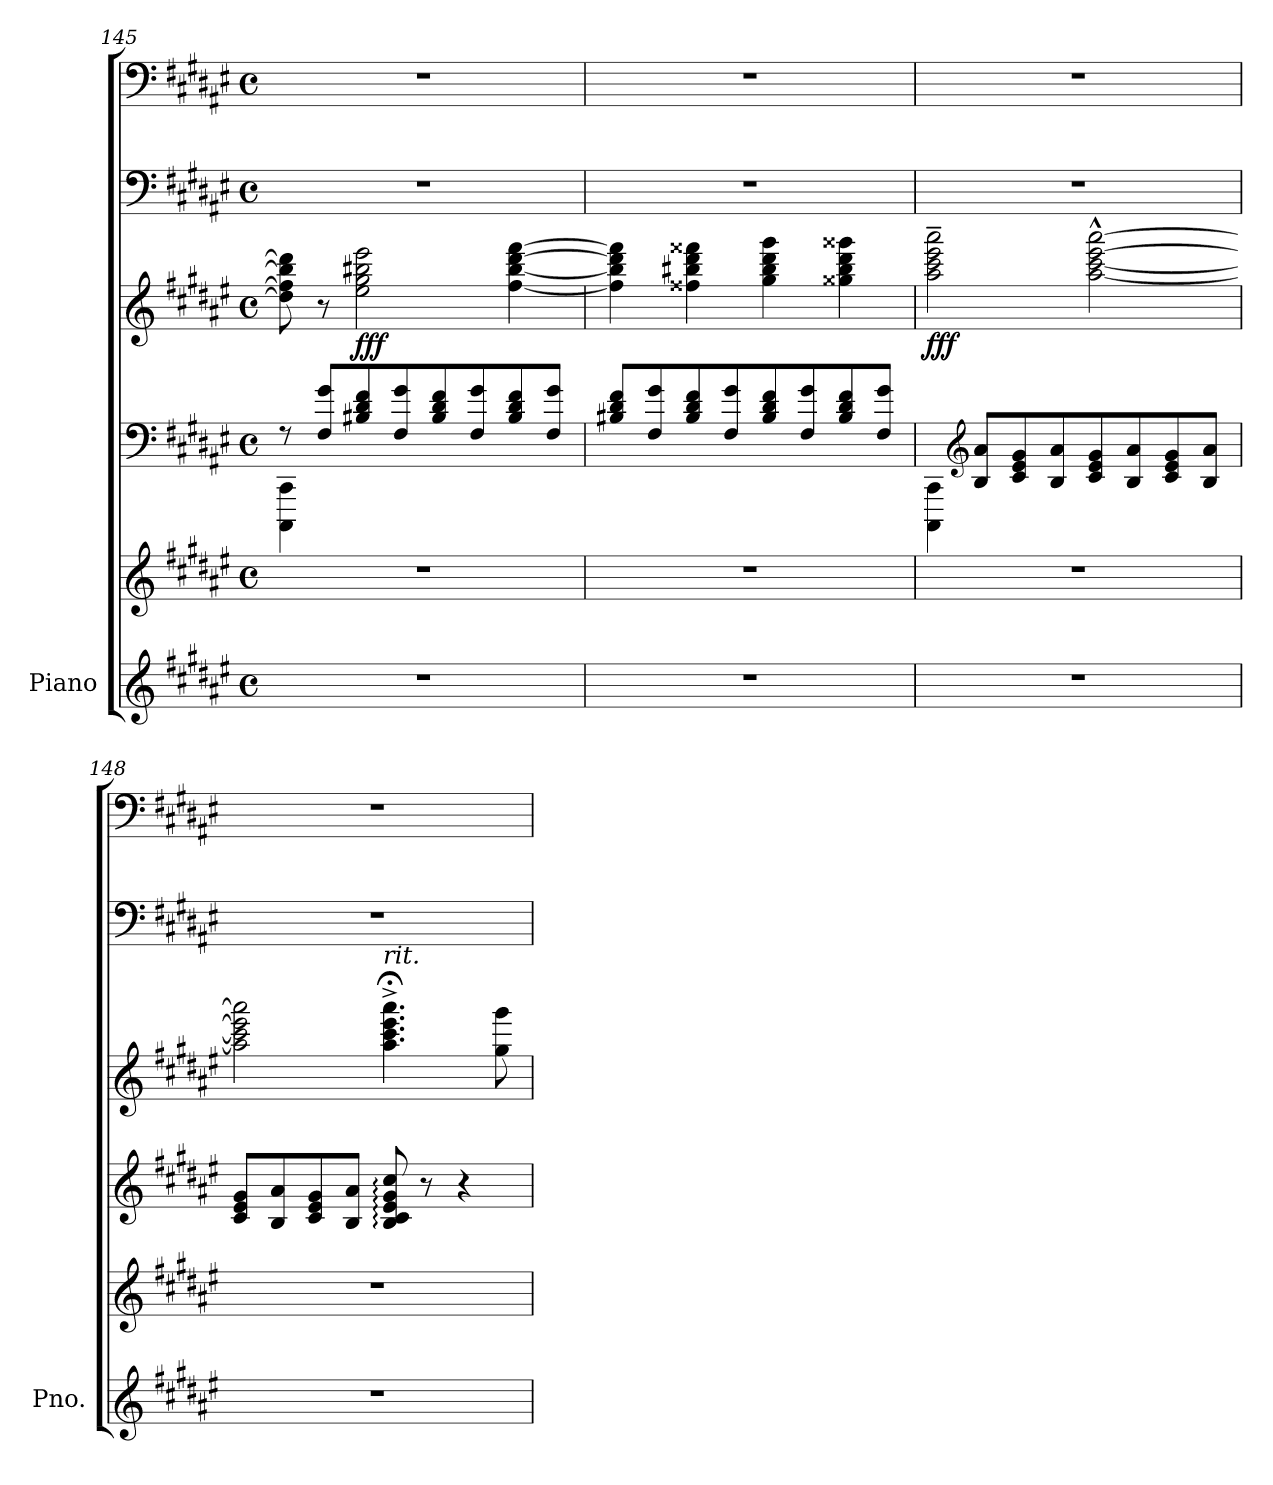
**kern	**kern	**kern	**kern	**kern	**kern	**dynam
*part1	*part1	*part1	*part1	*part1	*part1	*part1
*staff6	*staff5	*staff4	*staff3	*staff2	*staff1	*staff1/2/3/4/5/6
*I"Piano	*	*	*	*	*	*
*I'Pno.	*	*	*	*	*	*
!!LO:PB:g=z
*clefG2	*clefG2	*clefF4	*clefG2	*clefF4	*clefF4	*
*k[f#c#g#d#a#e#]	*k[f#c#g#d#a#e#]	*k[f#c#g#d#a#e#]	*k[f#c#g#d#a#e#]	*k[f#c#g#d#a#e#]	*k[f#c#g#d#a#e#]	*
*M4/4	*M4/4	*M4/4	*M4/4	*M4/4	*M4/4	*
*met(c)	*met(c)	*met(c)	*met(c)	*met(c)	*met(c)	*
=145	=145	=145	=145	=145	=145	=145
*	*	*^	*	*	*	*
1r	1r	8rF	4CCC#\ 4CC#\	8dd#\] 8ff#\] 8bb\] 8ddd#\]	1r	1r	.
.	.	8F#/ 8g#/L	.	8r	.	.	.
!	!	!	!	!	!	!	!LO:DY:b=3
.	.	8B#X/ 8d#/ 8f#/	4ryy	2ee#\ 2gg#\ 2bb#X\ 2eee#\	.	.	fff
.	.	8F#/ 8g#/	.	.	.	.	.
.	.	8B#/ 8d#/ 8f#/	2ryy	.	.	.	.
.	.	8F#/ 8g#/	.	.	.	.	.
.	.	8B#/ 8d#/ 8f#/	.	[4ff#\ [4bb#\ [4ddd#\ [4fff#\	.	.	.
.	.	8F#/ 8g#/J	.	.	.	.	.
*	*	*v	*v	*	*	*	*
=146	=146	=146	=146	=146	=146	=146
1r	1r	8B#X/ 8d#/ 8f#/L	4ff#\] 4bb#\] 4ddd#\] 4fff#\]	1r	1r	.
.	.	8F#/ 8g#/	.	.	.	.
.	.	8B#/ 8d#/ 8f#/	4ff##X\ 4bb#X\ 4ddd#\ 4fff##X\	.	.	.
.	.	8F#/ 8g#/	.	.	.	.
.	.	8B#/ 8d#/ 8f#/	4gg#\ 4bb#\ 4ddd#\ 4ggg#\	.	.	.
.	.	8F#/ 8g#/	.	.	.	.
.	.	8B#/ 8d#/ 8f#/	4gg##X\ 4bb#\ 4ddd#\ 4ggg##X\	.	.	.
.	.	8F#/ 8g#/J	.	.	.	.
=147	=147	=147	=147	=147	=147	=147
*	*	*^	*	*	*	*
!	!	!	!	!	!	!	!LO:DY:b=3
1r	1r	8rFyy	4CCC#\ 4CC#\	2aa#\~ 2ccc#\~ 2eee#\~ 2aaa#\~	1r	1r	fff
*	*	*clefG2	*	*	*	*	*
.	.	8B/ 8a#/L	.	.	.	.	.
.	.	8c#/ 8e#/ 8g#/	4ryy	.	.	.	.
.	.	8B/ 8a#/	.	.	.	.	.
.	.	8c#/ 8e#/ 8g#/	2ryy	[2aa#\^^ [2ccc#\^^ [2eee#\^^ [2aaa#\^^	.	.	.
.	.	8B/ 8a#/	.	.	.	.	.
.	.	8c#/ 8e#/ 8g#/	.	.	.	.	.
.	.	8B/ 8a#/J	.	.	.	.	.
*	*	*v	*v	*	*	*	*
=148	=148	=148	=148	=148	=148	=148
*	*	*	*	*	*MM130	*
1r	1r	8c#/ 8e#/ 8g#/L	2aa#\] 2ccc#\] 2eee#\] 2aaa#\]	1r	1r	.
.	.	8B/ 8a#/	.	.	.	.
.	.	8c#/ 8e#/ 8g#/	.	.	.	.
.	.	8B/ 8a#/J	.	.	.	.
!	!	!	!LO:TX:a:i:t=rit.	!	!	!
.	.	8B/: 8c#/: 8e#/: 8g#/: 8cc#/:	4.aa#\;<^ 4.ccc#\;<^ 4.eee#\;<^ 4.aaa#\;<^	.	.	.
.	.	8r	.	.	.	.
.	.	4r	.	.	.	.
.	.	.	8gg#\ 8ggg#\	.	.	.
=	=	=	=	=	=	=
*-	*-	*-	*-	*-	*-	*-
